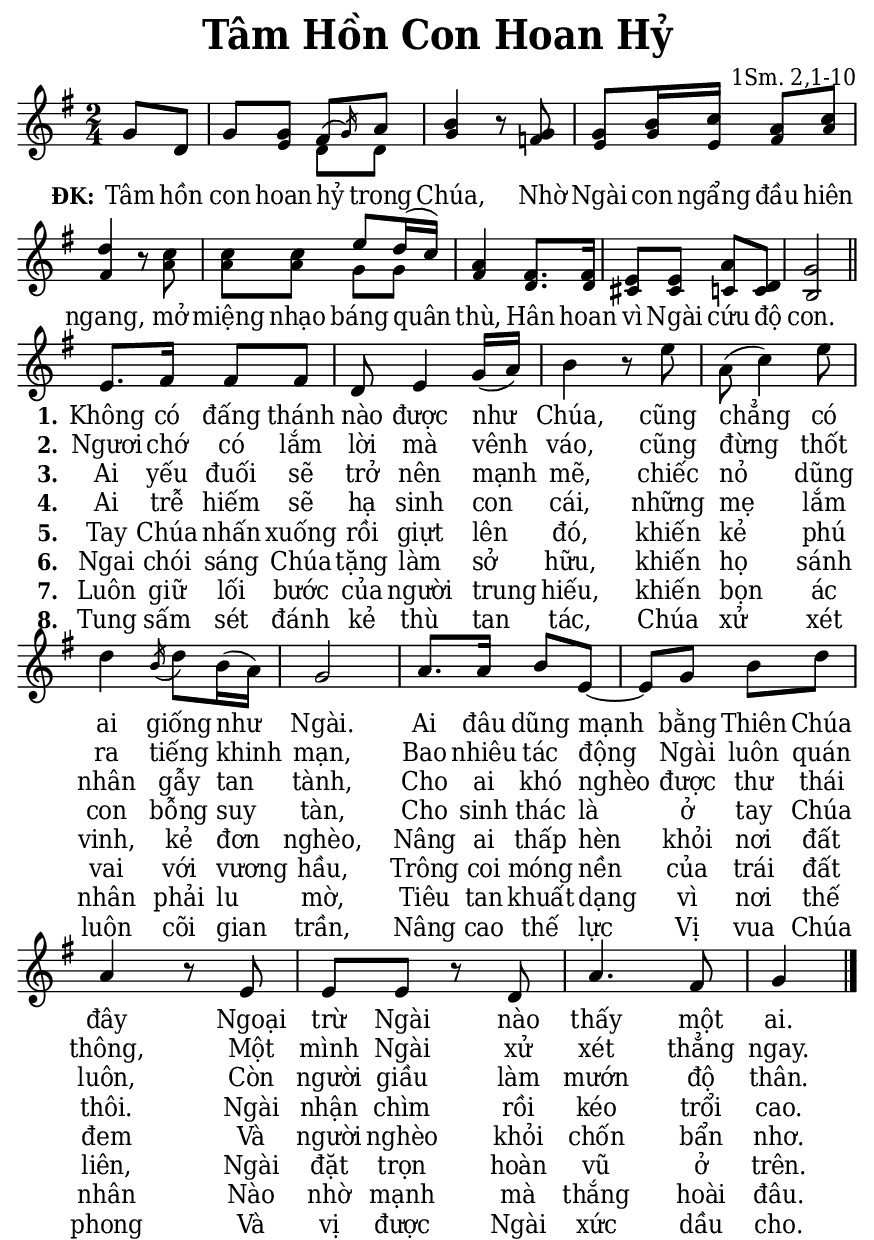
% Cài đặt chung\
\version "2.22.1"
\include "english.ly"

\header {
  title = \markup { \fontsize #1 "Tâm Hồn Con Hoan Hỷ" }
  composer = "1Sm. 2,1-10"
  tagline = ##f
}

% Nhạc phiên khúc
nhacPhienKhucSop = \relative c'' {
  \partial 4 g8 d |
  g g
  \afterGrace fs8 ({
    \override Flag.stroke-style = #"grace"
    g16)}
  \revert Flag.stroke-style
  a8 |
  b4 r8 g |
  g b16 c a8 c |
  d4 r8 c |
  c c e d16 (c) |
  a4 fs8. fs16 |
  e8 e a d, |
  g2 \bar "||" \break
  
  e8. fs16 fs8 fs |
  d e4 g16 (a) |
  b4 r8 e |
  \once \stemDown a, (c4) e8 |
  d4 \slashedGrace { b16 ( } d8) b16 (a) |
  g2 |
  a8. a16 b8 e, ~ |
  e g b d |
  a4 r8 e |
  e e r d |
  a'4. fs8 |
  g4 \bar "|."
}

nhacPhienKhucAlto = \relative c'' {
  g8 d |
  g e d [d] |
  g4 r8 f! |
  e g16 e fs8 a |
  fs4 r8 a |
  a a g [g] |
  fs4 d8. d16 |
  cs8 cs c! c |
  b2
}

% Lời phiên khúc
loiPhienKhucSop = \lyrics {
  \set stanza = "ĐK:"
  Tâm hồn con hoan hỷ trong Chúa,
  Nhờ Ngài con ngẩng đầu hiên ngang,
  mở miệng nhạo báng quân thù,
  Hân hoan vì Ngài cứu độ con.
  <<
    {
      \set stanza = "1."
      Không có đấng thánh nào được như Chúa,
      cũng chẳng có ai giống như Ngài.
      Ai đâu dũng mạnh bằng Thiên Chúa đây
      Ngoại trừ Ngài nào thấy một ai.
    }
    \new Lyrics {
	    \set associatedVoice = "beSop"
	    \set stanza = "2."
	    Ngươi chớ có lắm lời mà vênh váo,
	    cũng đừng thốt ra tiếng khinh mạn,
	    Bao nhiêu tác động Ngài luôn quán thông,
	    Một mình Ngài xử xét thẳng ngay.
    }
    \new Lyrics {
	    \set associatedVoice = "beSop"
	    \set stanza = "3."
	    Ai yếu đuối sẽ trở nên mạnh mẽ,
	    chiếc nỏ dũng nhân gẫy tan tành,
	    Cho ai khó nghèo được thư thái luôn,
	    Còn người giầu làm mướn độ thân.
    }
    \new Lyrics {
	    \set associatedVoice = "beSop"
	    \set stanza = "4."
	    Ai trễ hiếm sẽ hạ sinh con cái,
	    những mẹ lắm con bỗng suy tàn,
	    Cho sinh thác là ở tay Chúa thôi.
	    Ngài nhận chìm rồi kéo trổi cao.
    }
    \new Lyrics {
	    \set associatedVoice = "beSop"
	    \set stanza = "5."
	    Tay Chúa nhấn xuống rồi giựt lên đó,
	    khiến kẻ phú vinh, kẻ đơn nghèo,
	    Nâng ai thấp hèn khỏi nơi đất đem
	    Và người nghèo khỏi chốn bẩn nhơ.
    }
    \new Lyrics {
	    \set associatedVoice = "beSop"
	    \set stanza = "6."
	    Ngai chói sáng Chúa tặng làm sở hữu,
	    khiến họ sánh vai với vương hầu,
	    Trông coi móng nền của trái đất liên,
	    Ngài đặt trọn hoàn vũ ở trên.
    }
    \new Lyrics {
	    \set associatedVoice = "beSop"
	    \set stanza = "7."
	    Luôn giữ lối bước của người trung hiếu,
	    khiến bọn ác nhân phải lu mờ,
	    Tiêu tan khuất dạng vì nơi thế nhân
	    Nào nhờ mạnh mà thắng hoài đâu.
    }
    \new Lyrics {
	    \set associatedVoice = "beSop"
	    \set stanza = "8."
	    Tung sấm sét đánh kẻ thù tan tác,
	    Chúa xử xét luôn cõi gian trần,
	    Nâng cao thế lực Vị vua Chúa phong
	    Và vị được Ngài xức dầu cho.
    }
  >>
}

% Dàn trang
\paper {
  #(set-paper-size "a5")
  top-margin = 0.5\mm
  bottom-margin = 0.5\mm
  left-margin = 3\mm
  right-margin = 3\mm
  indent = #0
  #(define fonts
	 (make-pango-font-tree "Deja Vu Serif Condensed"
	 		       "Deja Vu Serif Condensed"
			       "Deja Vu Serif Condensed"
			       (/ 20 20)))
  print-page-number = ##f
  page-count = #1
}

TongNhip = {
  \key g \major \time 2/4
  \set Timing.beamExceptions = #'()
  \set Timing.baseMoment = #(ly:make-moment 1/4)
}

% Đổi kích thước nốt cho bè phụ
notBePhu =
#(define-music-function (font-size music) (number? ly:music?)
   (for-some-music
     (lambda (m)
       (if (music-is-of-type? m 'rhythmic-event)
           (begin
             (set! (ly:music-property m 'tweaks)
                   (cons `(font-size . ,font-size)
                         (ly:music-property m 'tweaks)))
             #t)
           #f))
     music)
   music)

\score {
  \new ChoirStaff <<
    \new Staff \with {
        \consists "Merge_rests_engraver"
        printPartCombineTexts = ##f
      }
      <<
      \new Voice \TongNhip \partCombine 
        \nhacPhienKhucSop
        \notBePhu -1 { \nhacPhienKhucAlto }
      \new NullVoice = beSop \nhacPhienKhucSop
      \new Lyrics \lyricsto beSop \loiPhienKhucSop
      >>
  >>
  \layout {
    \override Lyrics.LyricSpace.minimum-distance = #0.4
    \override Score.BarNumber.break-visibility = ##(#f #f #f)
    \override Score.SpacingSpanner.uniform-stretching = ##t
  } 
}
